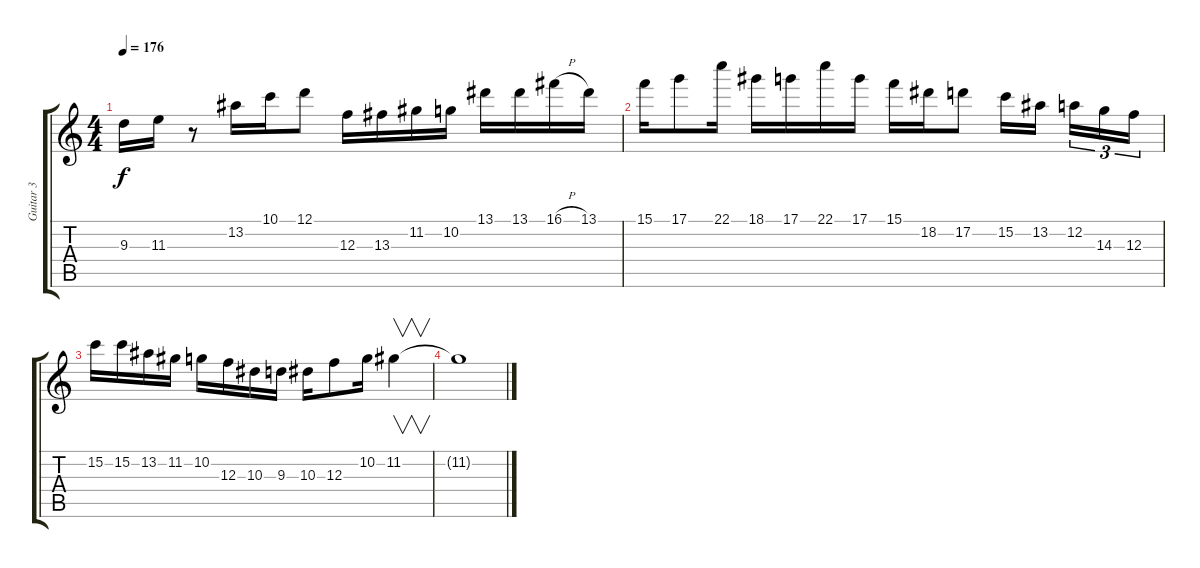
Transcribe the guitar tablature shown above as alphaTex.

\track ("Guitar 3" "Guitar 3") {instrument overdrivenguitar}
\staff {score tabs}
\tuning (D4 A3 F3 C3 G2 C2) {hide}
\ts (4 4)
\tempo 176
\clef g2
\ks c
9.3.16{dy f} 11.3.16 r.8 13.2.16 10.1.16 12.1.8 12.3.16 13.3.16 11.2.16 10.2.16 13.1.16 13.1.16 16.1{h}.16 13.1.16 |
15.1.16 17.1.8 22.1.16 18.1.16 17.1.16 22.1.16 17.1.16 15.1.16 18.2.16 17.2.8 15.2.16 13.2.16 12.2.16{tu (3 2)} 14.3.16{tu (3 2)} 12.3.16{tu (3 2)} |
15.2.16 15.2.16 13.2.16 11.2.16 10.2.16 12.3.16 10.3.16 9.3.16 10.3.16 12.3.8 10.2.16 11.2.4{v} |
11.2{t}.1
